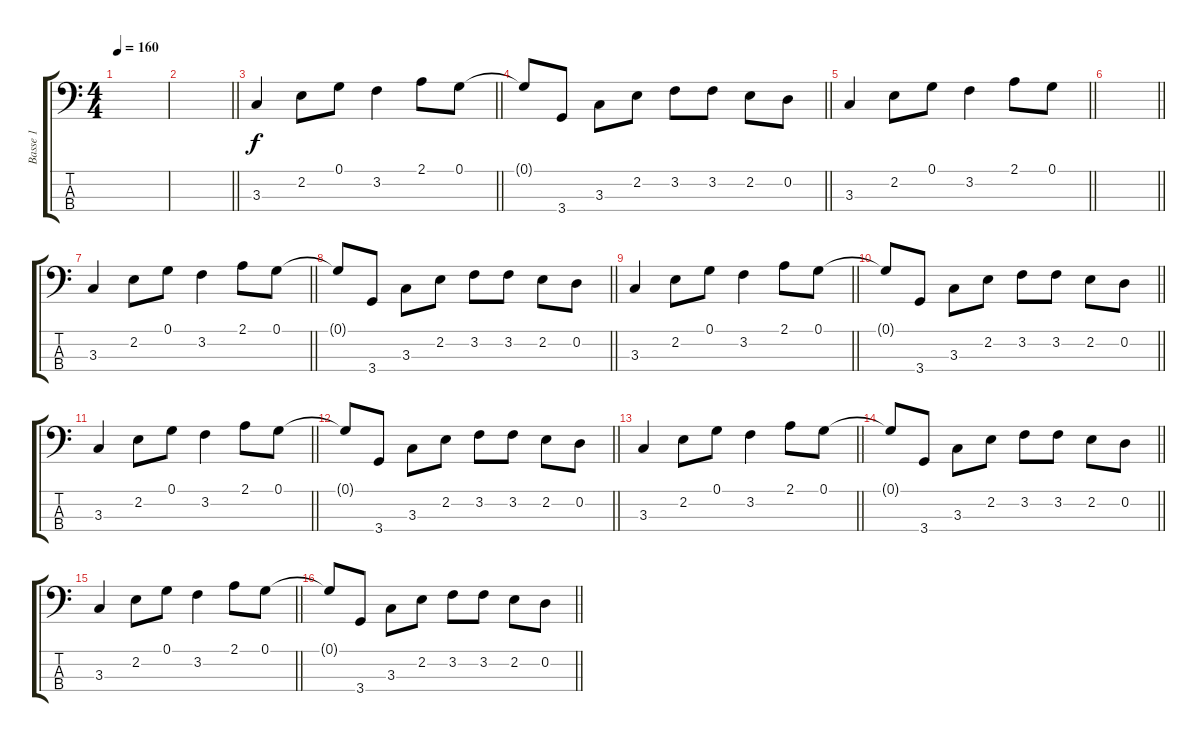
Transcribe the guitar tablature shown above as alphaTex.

\track ("Basse 1" "Basse 1") {instrument electricbassfinger}
\staff {score tabs}
\tuning (G2 D2 A1 E1) {hide}
\ts (4 4)
\tempo 160
\clef f4
\ks c
|
\barLineRight lightlight
|
\barLineRight lightlight
3.3.4 2.2.8 0.1.8 3.2.4 2.1.8 0.1.8 |
\barLineRight lightlight
0.1{t}.8 3.4.8 3.3.8 2.2.8 3.2.8 3.2.8 2.2.8 0.2.8 |
\barLineRight lightlight
3.3.4 2.2.8 0.1.8 3.2.4 2.1.8 0.1.8 |
\barLineRight lightlight
|
\barLineRight lightlight
3.3.4 2.2.8 0.1.8 3.2.4 2.1.8 0.1.8 |
\barLineRight lightlight
0.1{t}.8 3.4.8 3.3.8 2.2.8 3.2.8 3.2.8 2.2.8 0.2.8 |
\barLineRight lightlight
3.3.4 2.2.8 0.1.8 3.2.4 2.1.8 0.1.8 |
\barLineRight lightlight
0.1{t}.8 3.4.8 3.3.8 2.2.8 3.2.8 3.2.8 2.2.8 0.2.8 |
\barLineRight lightlight
3.3.4 2.2.8 0.1.8 3.2.4 2.1.8 0.1.8 |
\barLineRight lightlight
0.1{t}.8 3.4.8 3.3.8 2.2.8 3.2.8 3.2.8 2.2.8 0.2.8 |
\barLineRight lightlight
3.3.4 2.2.8 0.1.8 3.2.4 2.1.8 0.1.8 |
\barLineRight lightlight
0.1{t}.8 3.4.8 3.3.8 2.2.8 3.2.8 3.2.8 2.2.8 0.2.8 |
\barLineRight lightlight
3.3.4 2.2.8 0.1.8 3.2.4 2.1.8 0.1.8 |
\barLineRight lightlight
0.1{t}.8 3.4.8 3.3.8 2.2.8 3.2.8 3.2.8 2.2.8 0.2.8
